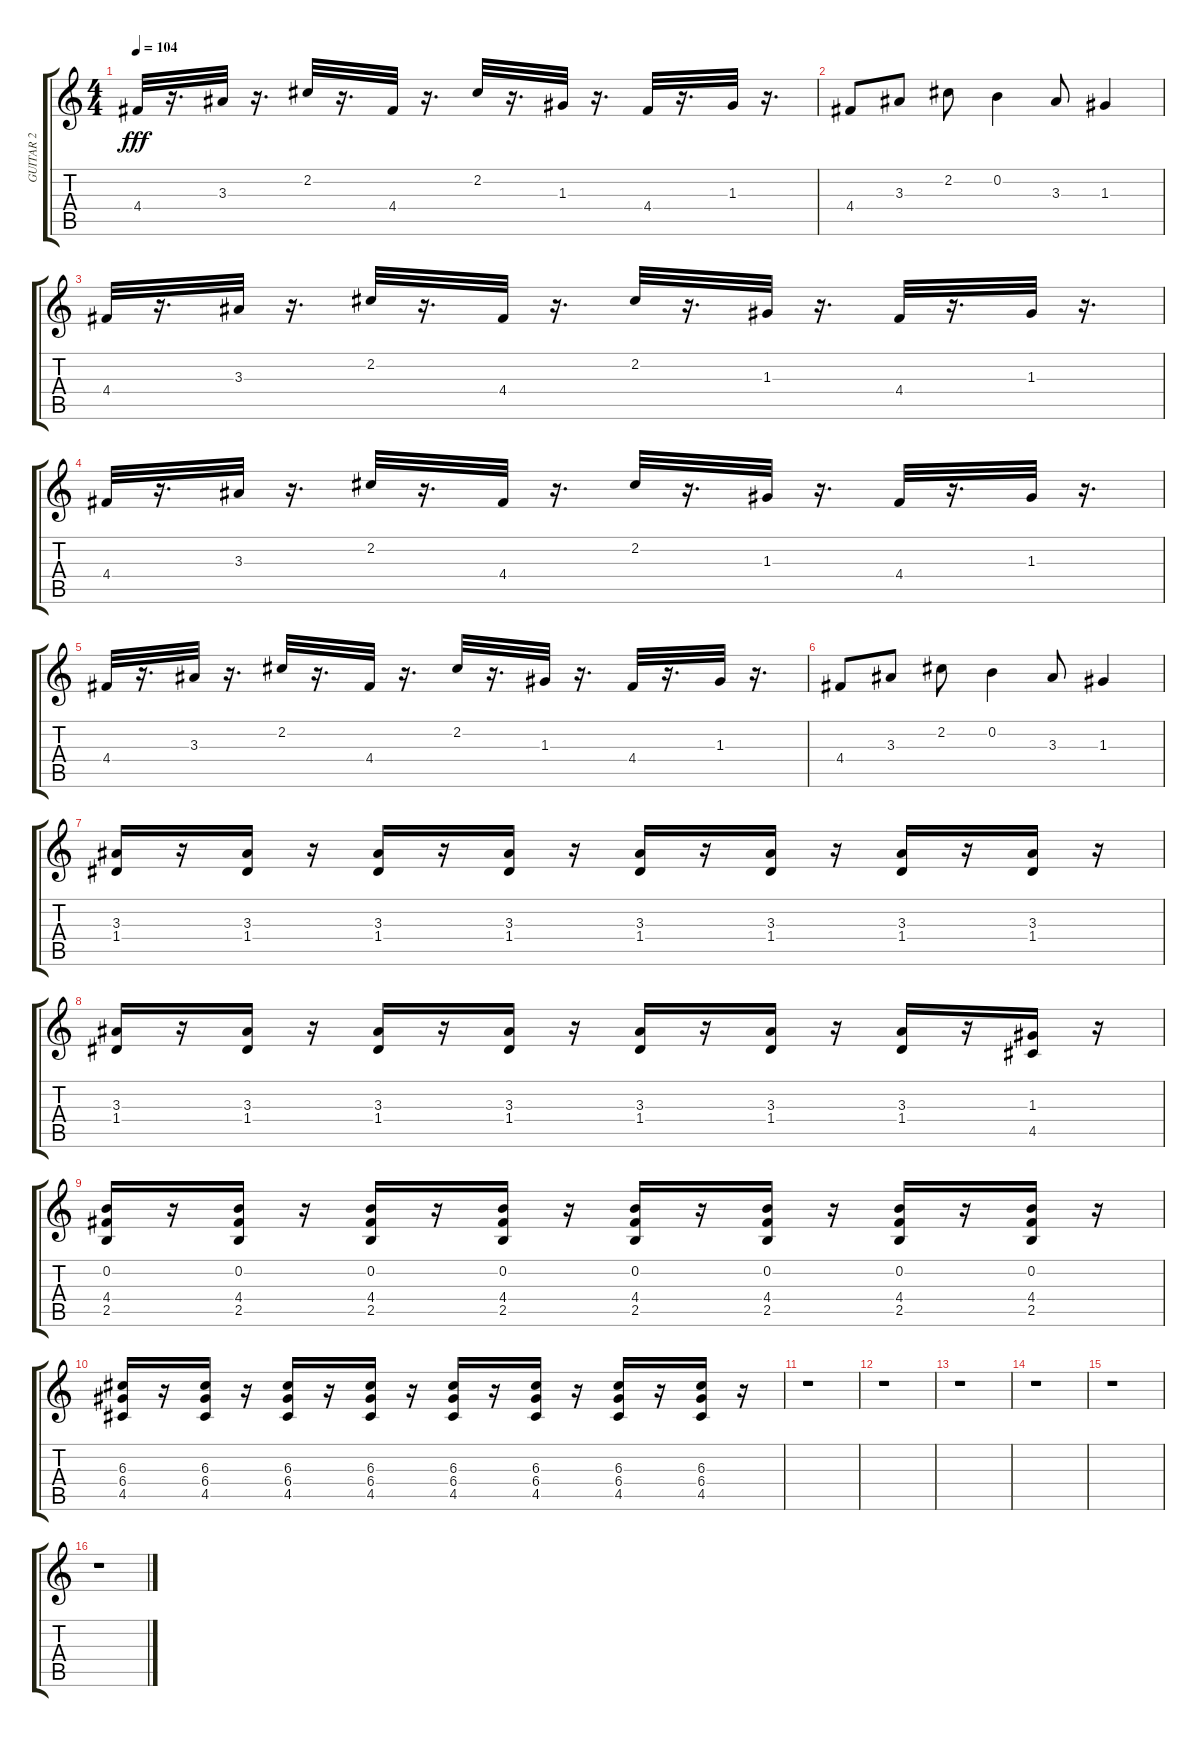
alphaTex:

\track ("GUITAR 2" "GUITAR 2") {instrument electricguitarclean}
\staff {score tabs}
\tuning (E4 B3 G3 D3 A2 E2) {hide}
\ts (4 4)
\tempo 104
\clef g2
\ks c
4.4.32{dy fff} r.16{d} 3.3.32 r.16{d} 2.2.32 r.16{d} 4.4.32 r.16{d} 2.2.32 r.16{d} 1.3.32 r.16{d} 4.4.32 r.16{d} 1.3.32 r.16{d} |
4.4.8 3.3.8 2.2.8 0.2.4 3.3.8 1.3.4 |
4.4.32 r.16{d} 3.3.32 r.16{d} 2.2.32 r.16{d} 4.4.32 r.16{d} 2.2.32 r.16{d} 1.3.32 r.16{d} 4.4.32 r.16{d} 1.3.32 r.16{d} |
4.4.32 r.16{d} 3.3.32 r.16{d} 2.2.32 r.16{d} 4.4.32 r.16{d} 2.2.32 r.16{d} 1.3.32 r.16{d} 4.4.32 r.16{d} 1.3.32 r.16{d} |
4.4.32 r.16{d} 3.3.32 r.16{d} 2.2.32 r.16{d} 4.4.32 r.16{d} 2.2.32 r.16{d} 1.3.32 r.16{d} 4.4.32 r.16{d} 1.3.32 r.16{d} |
4.4.8 3.3.8 2.2.8 0.2.4 3.3.8 1.3.4 |
(3.3 1.4).16{volume 11} r.16 (3.3 1.4).16 r.16 (3.3 1.4).16 r.16 (3.3 1.4).16 r.16 (3.3 1.4).16 r.16 (3.3 1.4).16 r.16 (3.3 1.4).16 r.16 (3.3 1.4).16 r.16 |
(3.3 1.4).16 r.16 (3.3 1.4).16 r.16 (3.3 1.4).16 r.16 (3.3 1.4).16 r.16 (3.3 1.4).16 r.16 (3.3 1.4).16 r.16 (3.3 1.4).16 r.16 (1.3 4.5).16 r.16 |
(0.2 4.4 2.5).16 r.16 (0.2 4.4 2.5).16 r.16 (0.2 4.4 2.5).16 r.16 (0.2 4.4 2.5).16 r.16 (0.2 4.4 2.5).16 r.16 (0.2 4.4 2.5).16 r.16 (0.2 4.4 2.5).16 r.16 (0.2 4.4 2.5).16 r.16 |
(6.3 6.4 4.5).16 r.16 (6.3 6.4 4.5).16 r.16 (6.3 6.4 4.5).16 r.16 (6.3 6.4 4.5).16 r.16 (6.3 6.4 4.5).16 r.16 (6.3 6.4 4.5).16 r.16 (6.3 6.4 4.5).16 r.16 (6.3 6.4 4.5).16 r.16 |
r.1 |
r.1 |
r.1 |
r.1 |
r.1 |
r.1
